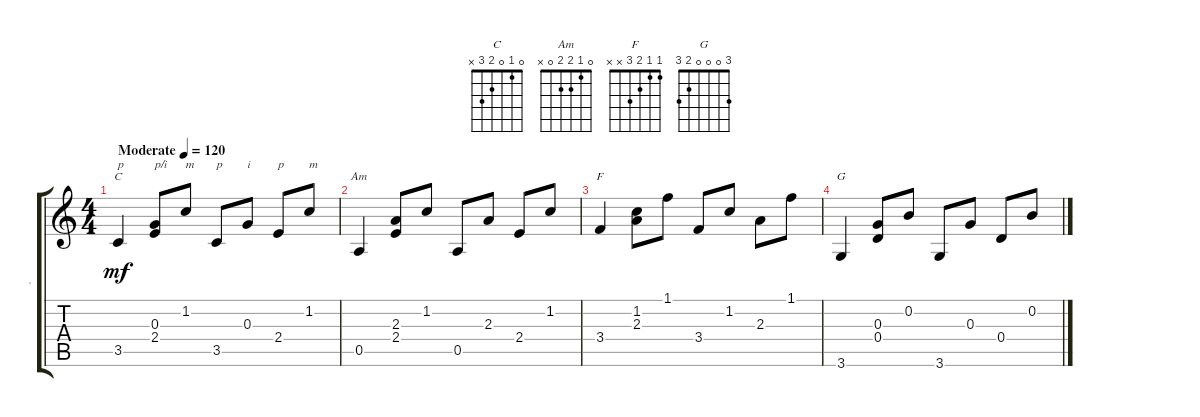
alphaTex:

\track ("." ".") {instrument acousticguitarnylon}
\staff {score tabs}
\tuning (E4 B3 G3 D3 A2 E2) {hide}
\chord ("C" 0 1 0 2 3 x)
\chord ("Am" 0 1 2 2 0 x)
\chord ("F" 1 1 2 3 x x)
\chord ("G" 3 0 0 0 2 3)
\ts (4 4)
\tempo (120 "Moderate")
\clef g2
\ks c
3.5.4{ch "C" txt "p" dy mf instrument acousticguitarnylon} (0.3 2.4).8{txt "p/i"} 1.2.8{txt "m"} 3.5.8{txt "p"} 0.3.8{txt "i"} 2.4.8{txt "p"} 1.2.8{txt "m"} |
0.5.4{ch "Am"} (2.3 2.4).8 1.2.8 0.5.8 2.3.8 2.4.8 1.2.8 |
3.4.4{ch "F"} (1.2 2.3).8 1.1.8 3.4.8 1.2.8 2.3.8 1.1.8 |
3.6.4{ch "G"} (0.3 0.4).8 0.2.8 3.6.8 0.3.8 0.4.8 0.2.8
